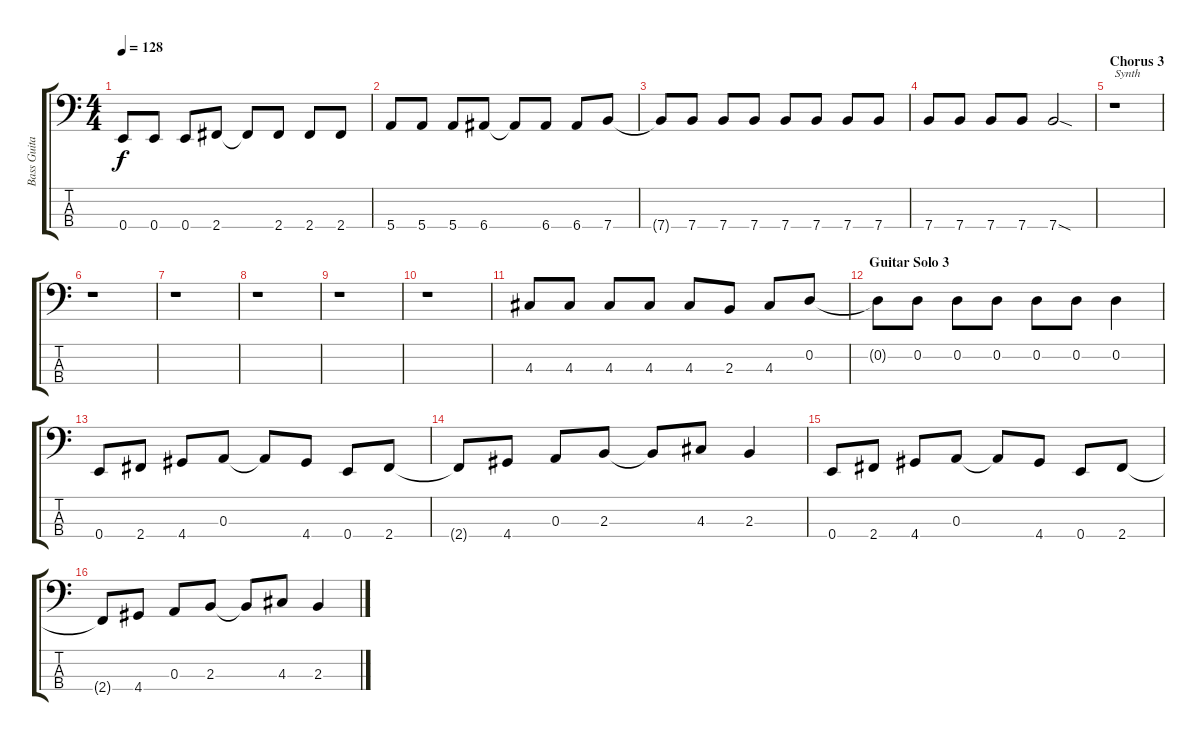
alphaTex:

\track ("Bass Guitar" "Bass Guita") {instrument electricbasspick}
\staff {score tabs}
\tuning (G2 D2 A1 E1) {hide}
\ts (4 4)
\tempo 128
\clef f4
\ks c
0.4.8{dy f} 0.4.8 0.4.8 2.4.8 2.4{t}.8 2.4.8 2.4.8 2.4.8 |
5.4.8 5.4.8 5.4.8 6.4.8 6.4{t}.8 6.4.8 6.4.8 7.4.8 |
7.4{t}.8 7.4.8 7.4.8 7.4.8 7.4.8 7.4.8 7.4.8 7.4.8 |
7.4.8 7.4.8 7.4.8 7.4.8 7.4{sod}.2 |
\section ("" "Chorus 3")
r.1{txt "Synth"} |
r.1 |
r.1 |
r.1 |
r.1 |
r.1 |
4.3.8 4.3.8 4.3.8 4.3.8 4.3.8 2.3.8 4.3.8 0.2.8 |
\section ("" "Guitar Solo 3")
0.2{t}.8 0.2.8 0.2.8 0.2.8 0.2.8 0.2.8 0.2.4 |
0.4.8 2.4.8 4.4.8 0.3.8 0.3{t}.8 4.4.8 0.4.8 2.4.8 |
2.4{t}.8 4.4.8 0.3.8 2.3.8 2.3{t}.8 4.3.8 2.3.4 |
0.4.8 2.4.8 4.4.8 0.3.8 0.3{t}.8 4.4.8 0.4.8 2.4.8 |
2.4{t}.8 4.4.8 0.3.8 2.3.8 2.3{t}.8 4.3.8 2.3.4
